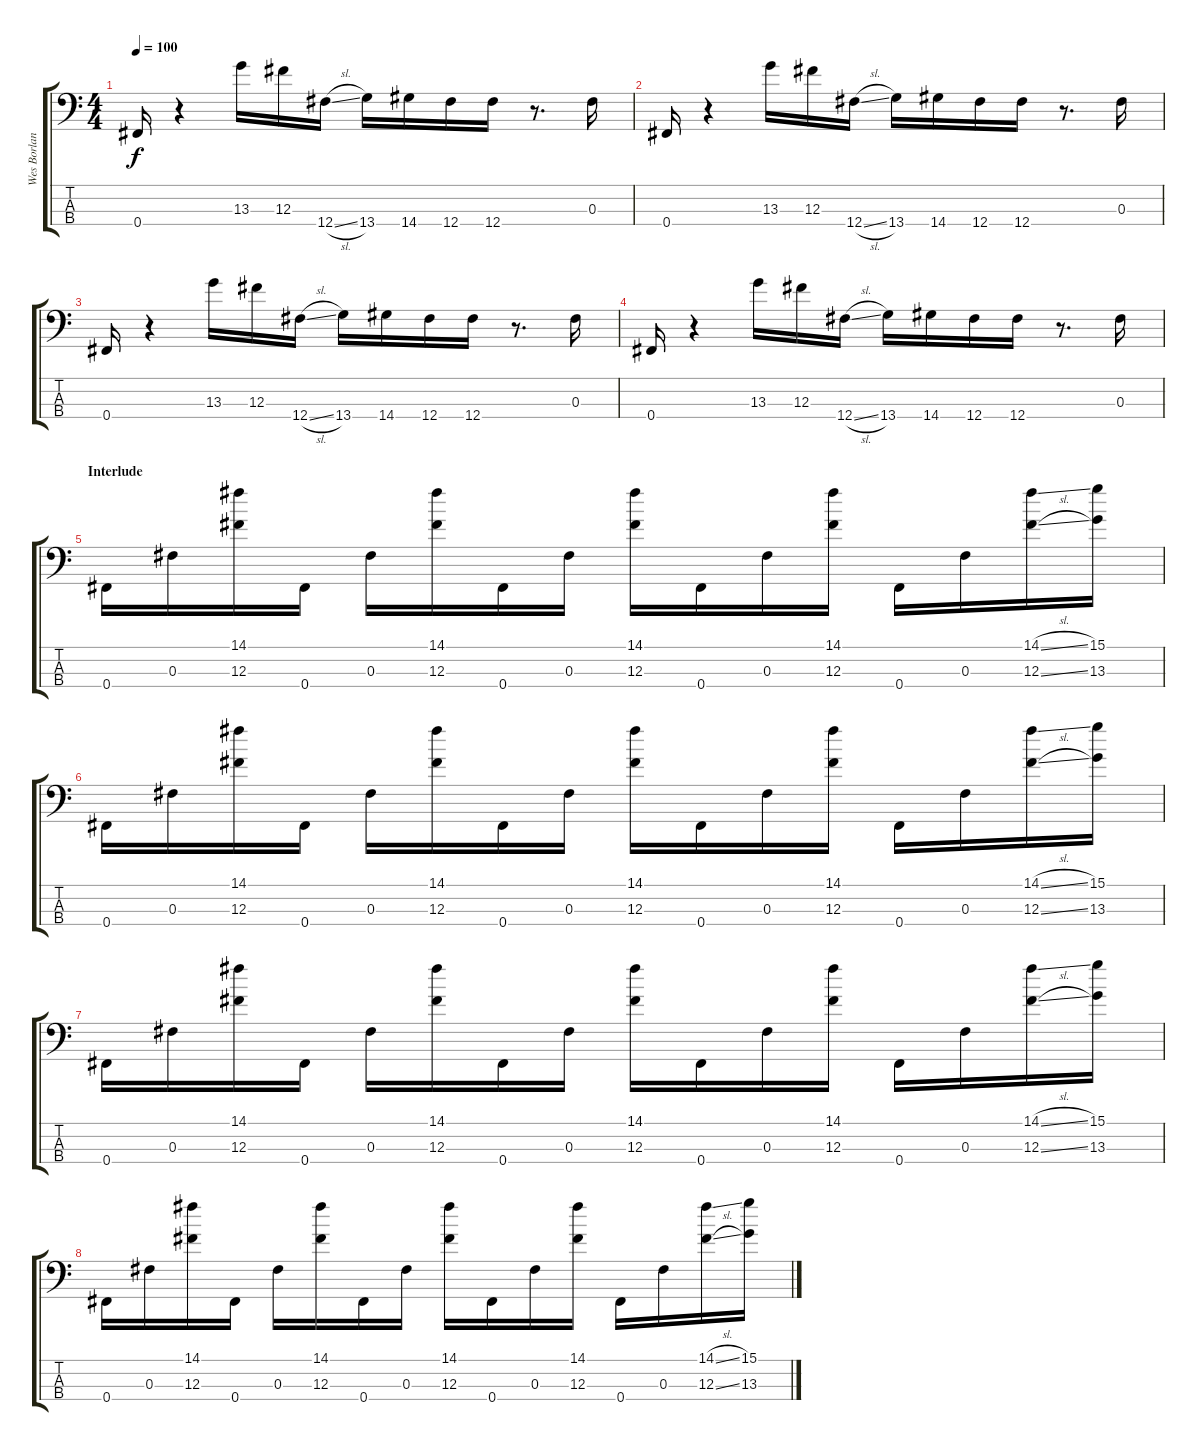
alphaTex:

\track ("Wes Borland - Guitar" "Wes Borlan") {instrument electricguitarclean}
\staff {score tabs}
\tuning (E3 B2 Gb2 Gb1) {hide}
\ts (4 4)
\tempo 100
\clef f4
\ks c
0.4.16{dy f} r.4 13.3.16 12.3.16 12.4{sl}.16 13.4.16 14.4.16 12.4.16 12.4.16 r.8{d} 0.3.16 |
0.4.16 r.4 13.3.16 12.3.16 12.4{sl}.16 13.4.16 14.4.16 12.4.16 12.4.16 r.8{d} 0.3.16 |
0.4.16 r.4 13.3.16 12.3.16 12.4{sl}.16 13.4.16 14.4.16 12.4.16 12.4.16 r.8{d} 0.3.16 |
0.4.16 r.4 13.3.16 12.3.16 12.4{sl}.16 13.4.16 14.4.16 12.4.16 12.4.16 r.8{d} 0.3.16 |
\section ("" "Interlude")
0.4.16 0.3.16 (14.1 12.3).16 0.4.16 0.3.16 (14.1 12.3).16 0.4.16 0.3.16 (14.1 12.3).16 0.4.16 0.3.16 (14.1 12.3).16 0.4.16 0.3.16 (14.1{sl} 12.3{sl}).16 (15.1 13.3).16 |
0.4.16 0.3.16 (14.1 12.3).16 0.4.16 0.3.16 (14.1 12.3).16 0.4.16 0.3.16 (14.1 12.3).16 0.4.16 0.3.16 (14.1 12.3).16 0.4.16 0.3.16 (14.1{sl} 12.3{sl}).16 (15.1 13.3).16 |
0.4.16 0.3.16 (14.1 12.3).16 0.4.16 0.3.16 (14.1 12.3).16 0.4.16 0.3.16 (14.1 12.3).16 0.4.16 0.3.16 (14.1 12.3).16 0.4.16 0.3.16 (14.1{sl} 12.3{sl}).16 (15.1 13.3).16 |
0.4.16 0.3.16 (14.1 12.3).16 0.4.16 0.3.16 (14.1 12.3).16 0.4.16 0.3.16 (14.1 12.3).16 0.4.16 0.3.16 (14.1 12.3).16 0.4.16 0.3.16 (14.1{sl} 12.3{sl}).16 (15.1 13.3).16
